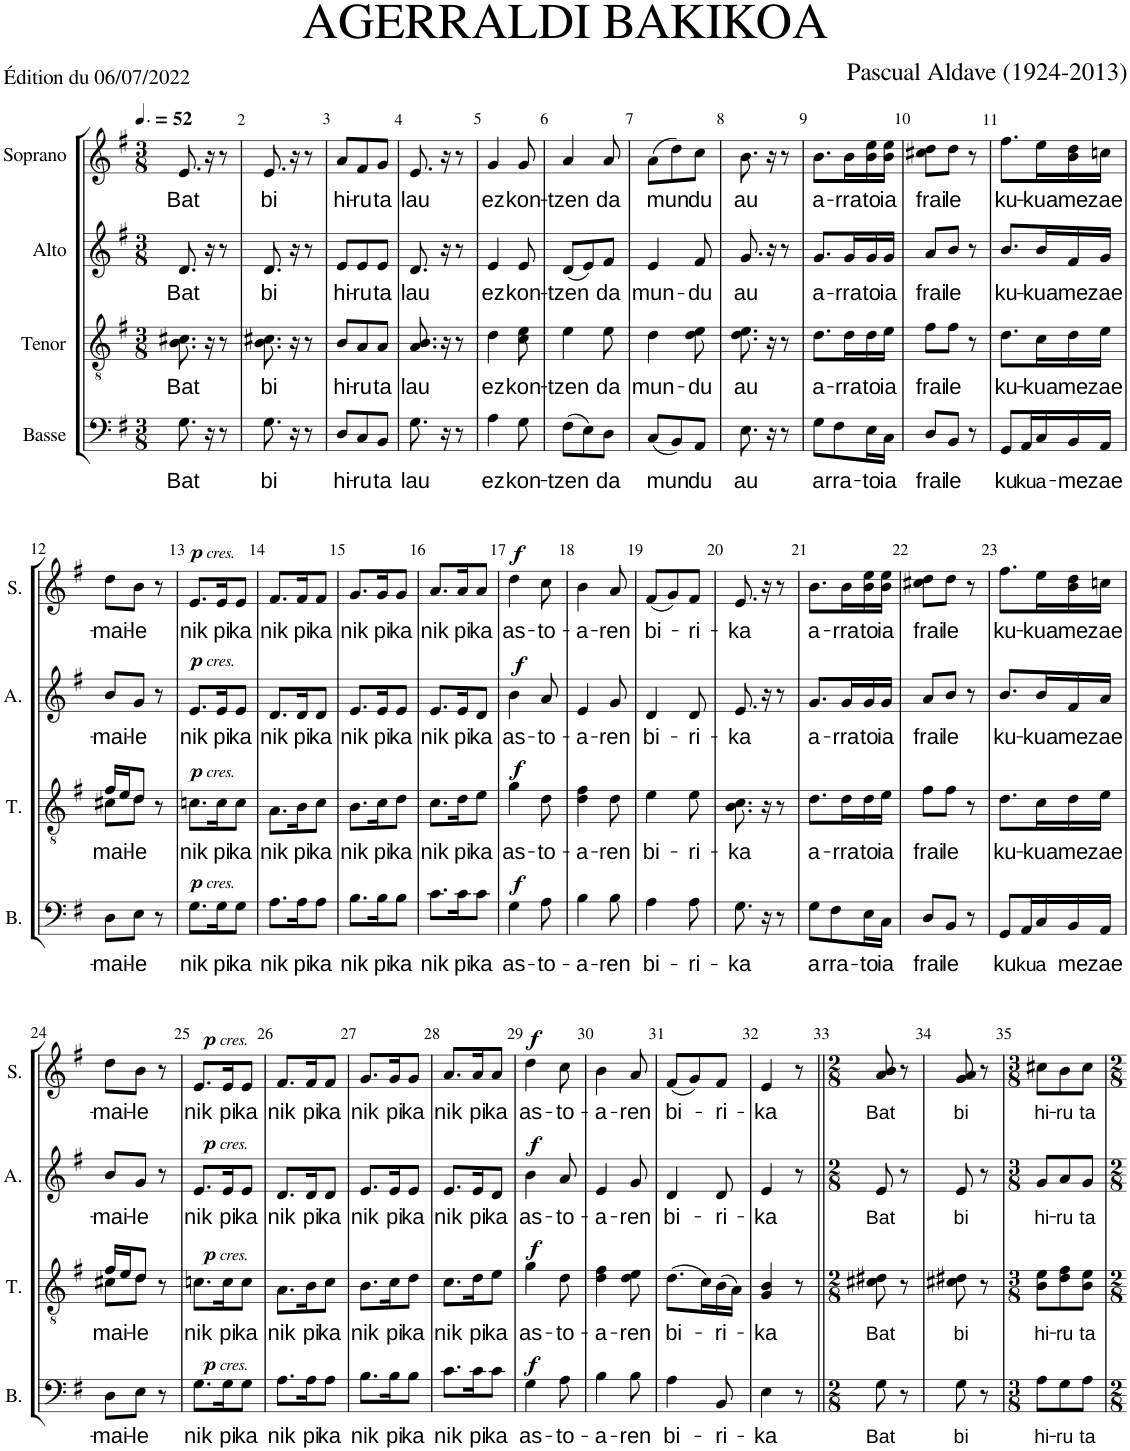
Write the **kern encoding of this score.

**kern	**text	**dynam	**kern	**text	**dynam	**kern	**text	**dynam	**kern	**text	**dynam
*part4	*part4	*part4	*part3	*part3	*part3	*part2	*part2	*part2	*part1	*part1	*part1
*staff4	*staff4	*staff4	*staff3	*staff3	*staff3	*staff2	*staff2	*staff2	*staff1	*staff1	*staff1
*I"Basse	*	*	*I"Tenor	*	*	*I"Alto	*	*	*I"Soprano	*	*
*I'B.	*	*	*I'T.	*	*	*I'A.	*	*	*I'S.	*	*
*clefF4	*	*	*clefGv2	*	*	*clefG2	*	*	*clefG2	*	*
*k[f#]	*	*	*k[f#]	*	*	*k[f#]	*	*	*k[f#]	*	*
*M3/8	*	*	*M3/8	*	*	*M3/8	*	*	*M3/8	*	*
*MM78	*	*	*MM78	*	*	*MM78	*	*	*MM78	*	*
=1	=1	=1	=1	=1	=1	=1	=1	=1	=1	=1	=1
!	!LO:LY:b	!	!	!LO:LY:b	!	!	!LO:LY:b	!	!	!LO:LY:b	!
8.G\	Bat	.	8.B\ 8.c#X\	Bat	.	8.d/	Bat	.	8.e/	Bat	.
16r	.	.	16r	.	.	16r	.	.	16r	.	.
8r	.	.	8r	.	.	8r	.	.	8r	.	.
=2	=2	=2	=2	=2	=2	=2	=2	=2	=2	=2	=2
!	!LO:LY:b	!	!	!LO:LY:b	!	!	!LO:LY:b	!	!	!LO:LY:b	!
8.G\	bi	.	8.B\ 8.c#X\	bi	.	8.d/	bi	.	8.e/	bi	.
16r	.	.	16r	.	.	16r	.	.	16r	.	.
8r	.	.	8r	.	.	8r	.	.	8r	.	.
=3	=3	=3	=3	=3	=3	=3	=3	=3	=3	=3	=3
!	!LO:LY:b	!	!	!LO:LY:b	!	!	!LO:LY:b	!	!	!LO:LY:b	!
8D/L	hi-	.	8B/L	hi-	.	8e/L	hi-	.	8a/L	hi-	.
!	!LO:LY:b	!	!	!LO:LY:b	!	!	!LO:LY:b	!	!	!LO:LY:b	!
8C/	-ru	.	8A/	-ru	.	8e/	-ru	.	8f#/	-ru	.
!	!LO:LY:b	!	!	!LO:LY:b	!	!	!LO:LY:b	!	!	!LO:LY:b	!
8BB/J	ta	.	8A/J	ta	.	8e/J	ta	.	8g/J	ta	.
=4	=4	=4	=4	=4	=4	=4	=4	=4	=4	=4	=4
!	!LO:LY:b	!	!	!LO:LY:b	!	!	!LO:LY:b	!	!	!LO:LY:b	!
8.G\	lau	.	8.A/ 8.B/	lau	.	8.d/	lau	.	8.e/	lau	.
16r	.	.	16r	.	.	16r	.	.	16r	.	.
8r	.	.	8r	.	.	8r	.	.	8r	.	.
=5	=5	=5	=5	=5	=5	=5	=5	=5	=5	=5	=5
!	!LO:LY:b	!	!	!LO:LY:b	!	!	!LO:LY:b	!	!	!LO:LY:b	!
4A\	ez-	.	4d\	ez-	.	4e/	ez-	.	4g/	ez-	.
!	!LO:LY:b	!	!	!LO:LY:b	!	!	!LO:LY:b	!	!	!LO:LY:b	!
8G\	-kon-	.	8c\ 8e\	-kon-	.	8e/	-kon-	.	8g/	-kon-	.
=6	=6	=6	=6	=6	=6	=6	=6	=6	=6	=6	=6
!	!LO:LY:b	!	!	!LO:LY:b	!	!	!LO:LY:b	!	!	!LO:LY:b	!
(8F#\L	-tzen	.	4e\	-tzen	.	(8d/L	-tzen	.	4a/	-tzen	.
8E\)	.	.	.	.	.	8e/)	.	.	.	.	.
!	!LO:LY:b	!	!	!LO:LY:b	!	!	!LO:LY:b	!	!	!LO:LY:b	!
8D\J	da	.	8e\	da	.	8f#/J	da	.	8a/	da	.
=7	=7	=7	=7	=7	=7	=7	=7	=7	=7	=7	=7
!	!LO:LY:b	!	!	!LO:LY:b	!	!	!LO:LY:b	!	!	!LO:LY:b	!
(8C/L	mun-	.	4d\	mun-	.	4e/	mun-	.	(8a\L	mun-	.
8BB/)	.	.	.	.	.	.	.	.	8dd\)	.	.
!	!LO:LY:b	!	!	!LO:LY:b	!	!	!LO:LY:b	!	!	!LO:LY:b	!
8AA/J	-du	.	8d\ 8e\	-du	.	8f#/	-du	.	8cc\J	-du	.
=8	=8	=8	=8	=8	=8	=8	=8	=8	=8	=8	=8
!	!LO:LY:b	!	!	!LO:LY:b	!	!	!LO:LY:b	!	!	!LO:LY:b	!
8.E\	au	.	8.d\ 8.e\	au	.	8.g/	au	.	8.b\	au	.
16r	.	.	16r	.	.	16r	.	.	16r	.	.
8r	.	.	8r	.	.	8r	.	.	8r	.	.
=9	=9	=9	=9	=9	=9	=9	=9	=9	=9	=9	=9
!	!LO:LY:b	!	!	!LO:LY:b	!	!	!LO:LY:b	!	!	!LO:LY:b	!
8G\L	a-	.	8.d\L	a-	.	8.g/L	a-	.	8.b\L	a-	.
!	!LO:LY:b	!	!	!	!	!	!	!	!	!	!
8F#\	-rra-	.	.	.	.	.	.	.	.	.	.
!	!	!	!	!LO:LY:b	!	!	!LO:LY:b	!	!	!LO:LY:b	!
.	.	.	16d\L	-rra-	.	16g/L	-rra-	.	16b\L	-rra-	.
!	!LO:LY:b	!	!	!LO:LY:b	!	!	!LO:LY:b	!	!	!LO:LY:b	!
16E\L	-to-	.	16d\	-to-	.	16g/	-to-	.	16b\ 16ee\	-to-	.
!	!LO:LY:b	!	!	!LO:LY:b	!	!	!LO:LY:b	!	!	!LO:LY:b	!
16C\JJ	-ia	.	16e\JJ	-ia	.	16g/JJ	-ia	.	16b\ 16ee\JJ	-ia	.
=10	=10	=10	=10	=10	=10	=10	=10	=10	=10	=10	=10
!	!LO:LY:b	!	!	!LO:LY:b	!	!	!LO:LY:b	!	!	!LO:LY:b	!
8D/L	frai-	.	8f#\L	frai-	.	8a/L	frai-	.	8cc#X\ 8dd\L	frai-	.
!	!LO:LY:b	!	!	!LO:LY:b	!	!	!LO:LY:b	!	!	!LO:LY:b	!
8BB/J	-le	.	8f#\J	-le	.	8b/J	-le	.	8dd\J	-le	.
8r	.	.	8r	.	.	8r	.	.	8r	.	.
=11	=11	=11	=11	=11	=11	=11	=11	=11	=11	=11	=11
!	!LO:LY:b	!	!	!LO:LY:b	!	!	!LO:LY:b	!	!	!LO:LY:b	!
8GG/L	ku-	.	8.d\L	ku-	.	8.b/L	ku-	.	8.ff#\L	ku-	.
!	!LO:LY:b	!	!	!	!	!	!	!	!	!	!
16AA/L	-ku-	.	.	.	.	.	.	.	.	.	.
!	!LO:LY:b	!	!	!LO:LY:b	!	!	!LO:LY:b	!	!	!LO:LY:b	!
16C/	-a-	.	16c\L	-kua-	.	16b/L	-kua-	.	16ee\L	-kua-	.
!	!LO:LY:b	!	!	!LO:LY:b	!	!	!LO:LY:b	!	!	!LO:LY:b	!
16BB/	-me-	.	16d\	-me-	.	16f#/	-me-	.	16b\ 16dd\	-me-	.
!	!LO:LY:b	!	!	!LO:LY:b	!	!	!LO:LY:b	!	!	!LO:LY:b	!
16AA/JJ	-zae-	.	16e\JJ	-zae-	.	16g/JJ	-zae-	.	16ccn\JJ	-zae-	.
!!LO:LB:g=z
=12	=12	=12	=12	=12	=12	=12	=12	=12	=12	=12	=12
!	!LO:LY:b	!	!	!LO:LY:b	!	!	!LO:LY:b	!	!	!LO:LY:b	!
*	*	*	*^	*	*	*	*	*	*	*	*
8D\L	-mai-	.	16f#/LL	8c#X\L	-mai-	.	8b/L	-mai-	.	8dd\L	-mai-	.
.	.	.	16e/J	.	.	.	.	.	.	.	.	.
!	!LO:LY:b	!	!	!	!LO:LY:b	!	!	!LO:LY:b	!	!	!LO:LY:b	!
8E\J	-le	.	8d/J	8d\J	-le	.	8g/J	-le	.	8b\J	-le	.
8r	.	.	8r	8ryy	.	.	8r	.	.	8r	.	.
=13	=13	=13	=13	=13	=13	=13	=13	=13	=13	=13	=13	=13
!	!LO:LY:b	!LO:DY:a	!	!	!LO:LY:b	!	!	!LO:LY:b	!	!	!LO:LY:b	!
!	!	!LO:DY:n=1:a	!	!	!	!LO:DY:a	!	!	!	!	!	!
!	!	!	!	!	!	!LO:DY:n=1:a	!	!	!LO:DY:a	!	!	!
!	!	!	!	!	!	!	!	!	!LO:DY:n=1:a	!	!	!LO:DY:a
!	!	!	!	!	!	!	!	!	!	!	!	!LO:DY:n=1:a
*	*	*	*v	*v	*	*	*	*	*	*	*	*
8.G\L	nik	p other-dynamics	8.cn\L	nik	p other-dynamics	8.e/L	nik	p other-dynamics	8.e/L	nik	p other-dynamics
!	!LO:LY:b	!	!	!LO:LY:b	!	!	!LO:LY:b	!	!	!LO:LY:b	!
16G\K	pi-	.	16c\K	pi-	.	16e/K	pi-	.	16e/K	pi-	.
!	!LO:LY:b	!	!	!LO:LY:b	!	!	!LO:LY:b	!	!	!LO:LY:b	!
8G\J	-ka	.	8c\J	-ka	.	8e/J	-ka	.	8e/J	-ka	.
=14	=14	=14	=14	=14	=14	=14	=14	=14	=14	=14	=14
!	!LO:LY:b	!	!	!LO:LY:b	!	!	!LO:LY:b	!	!	!LO:LY:b	!
8.A\L	nik	.	8.A\L	nik	.	8.d/L	nik	.	8.f#/L	nik	.
!	!LO:LY:b	!	!	!LO:LY:b	!	!	!LO:LY:b	!	!	!LO:LY:b	!
16A\K	pi-	.	16B\K	pi-	.	16d/K	pi-	.	16f#/K	pi-	.
!	!LO:LY:b	!	!	!LO:LY:b	!	!	!LO:LY:b	!	!	!LO:LY:b	!
8A\J	-ka	.	8c\J	-ka	.	8d/J	-ka	.	8f#/J	-ka	.
=15	=15	=15	=15	=15	=15	=15	=15	=15	=15	=15	=15
!	!LO:LY:b	!	!	!LO:LY:b	!	!	!LO:LY:b	!	!	!LO:LY:b	!
8.B\L	nik	.	8.B\L	nik	.	8.e/L	nik	.	8.g/L	nik	.
!	!LO:LY:b	!	!	!LO:LY:b	!	!	!LO:LY:b	!	!	!LO:LY:b	!
16B\K	pi-	.	16c\K	pi-	.	16e/K	pi-	.	16g/K	pi-	.
!	!LO:LY:b	!	!	!LO:LY:b	!	!	!LO:LY:b	!	!	!LO:LY:b	!
8B\J	-ka	.	8d\J	-ka	.	8e/J	-ka	.	8g/J	-ka	.
=16	=16	=16	=16	=16	=16	=16	=16	=16	=16	=16	=16
!	!LO:LY:b	!	!	!LO:LY:b	!	!	!LO:LY:b	!	!	!LO:LY:b	!
8.c\L	nik	.	8.c\L	nik	.	8.e/L	nik	.	8.a/L	nik	.
!	!LO:LY:b	!	!	!LO:LY:b	!	!	!LO:LY:b	!	!	!LO:LY:b	!
16c\K	pi-	.	16d\K	pi-	.	16e/K	pi-	.	16a/K	pi-	.
!	!LO:LY:b	!	!	!LO:LY:b	!	!	!LO:LY:b	!	!	!LO:LY:b	!
8c\J	-ka	.	8e\J	-ka	.	8d/J	-ka	.	8a/J	-ka	.
=17	=17	=17	=17	=17	=17	=17	=17	=17	=17	=17	=17
!	!LO:LY:b	!LO:DY:a	!	!LO:LY:b	!LO:DY:a	!	!LO:LY:b	!LO:DY:a	!	!LO:LY:b	!LO:DY:a
4G\	as-	f	4g\	as-	f	4b\	as-	f	4dd\	as-	f
!	!LO:LY:b	!	!	!LO:LY:b	!	!	!LO:LY:b	!	!	!LO:LY:b	!
8A\	-to-	.	8d\	-to-	.	8a/	-to-	.	8cc\	-to-	.
=18	=18	=18	=18	=18	=18	=18	=18	=18	=18	=18	=18
!	!LO:LY:b	!	!	!LO:LY:b	!	!	!LO:LY:b	!	!	!LO:LY:b	!
4B\	-a-	.	4d\ 4f#\	-a-	.	4e/	-a-	.	4b\	-a-	.
!	!LO:LY:b	!	!	!LO:LY:b	!	!	!LO:LY:b	!	!	!LO:LY:b	!
8B\	-ren	.	8d\	-ren	.	8g/	-ren	.	8a/	-ren	.
=19	=19	=19	=19	=19	=19	=19	=19	=19	=19	=19	=19
!	!LO:LY:b	!	!	!LO:LY:b	!	!	!LO:LY:b	!	!	!LO:LY:b	!
4A\	bi-	.	4e\	bi-	.	4d/	bi-	.	(8f#/L	bi-	.
.	.	.	.	.	.	.	.	.	8g/)	.	.
!	!LO:LY:b	!	!	!LO:LY:b	!	!	!LO:LY:b	!	!	!LO:LY:b	!
8A\	-ri-	.	8e\	-ri-	.	8d/	-ri-	.	8f#/J	-ri-	.
=20	=20	=20	=20	=20	=20	=20	=20	=20	=20	=20	=20
!	!LO:LY:b	!	!	!LO:LY:b	!	!	!LO:LY:b	!	!	!LO:LY:b	!
8.G\	-ka	.	8.B\ 8.c\	-ka	.	8.e/	-ka	.	8.e/	-ka	.
16r	.	.	16r	.	.	16r	.	.	16r	.	.
8r	.	.	8r	.	.	8r	.	.	8r	.	.
=21	=21	=21	=21	=21	=21	=21	=21	=21	=21	=21	=21
!	!LO:LY:b	!	!	!LO:LY:b	!	!	!LO:LY:b	!	!	!LO:LY:b	!
8G\L	a-	.	8.d\L	a-	.	8.g/L	a-	.	8.b\L	a-	.
!	!LO:LY:b	!	!	!	!	!	!	!	!	!	!
8F#\	-rra-	.	.	.	.	.	.	.	.	.	.
!	!	!	!	!LO:LY:b	!	!	!LO:LY:b	!	!	!LO:LY:b	!
.	.	.	16d\L	-rra-	.	16g/L	-rra-	.	16b\L	-rra-	.
!	!LO:LY:b	!	!	!LO:LY:b	!	!	!LO:LY:b	!	!	!LO:LY:b	!
16E\L	-to-	.	16d\	-to-	.	16g/	-to-	.	16b\ 16ee\	-to-	.
!	!LO:LY:b	!	!	!LO:LY:b	!	!	!LO:LY:b	!	!	!LO:LY:b	!
16C\JJ	-ia	.	16e\JJ	-ia	.	16g/JJ	-ia	.	16b\ 16ee\JJ	-ia	.
=22	=22	=22	=22	=22	=22	=22	=22	=22	=22	=22	=22
!	!LO:LY:b	!	!	!LO:LY:b	!	!	!LO:LY:b	!	!	!LO:LY:b	!
8D/L	frai-	.	8f#\L	frai-	.	8a/L	frai-	.	8cc#X\ 8dd\L	frai-	.
!	!LO:LY:b	!	!	!LO:LY:b	!	!	!LO:LY:b	!	!	!LO:LY:b	!
8BB/J	-le	.	8f#\J	-le	.	8b/J	-le	.	8dd\J	-le	.
8r	.	.	8r	.	.	8r	.	.	8r	.	.
=23	=23	=23	=23	=23	=23	=23	=23	=23	=23	=23	=23
!	!LO:LY:b	!	!	!LO:LY:b	!	!	!LO:LY:b	!	!	!LO:LY:b	!
8GG/L	ku-	.	8.d\L	ku-	.	8.b/L	ku-	.	8.ff#\L	ku-	.
!	!LO:LY:b	!	!	!	!	!	!	!	!	!	!
16AA/L	-ku-	.	.	.	.	.	.	.	.	.	.
!	!LO:LY:b	!	!	!LO:LY:b	!	!	!LO:LY:b	!	!	!LO:LY:b	!
16C/	-a	.	16c\L	-kua	.	16b/L	-kua	.	16ee\L	-kua	.
!	!LO:LY:b	!	!	!LO:LY:b	!	!	!LO:LY:b	!	!	!LO:LY:b	!
16BB/	-me-	.	16d\	me-	.	16f#/	me-	.	16b\ 16dd\	me-	.
!	!LO:LY:b	!	!	!LO:LY:b	!	!	!LO:LY:b	!	!	!LO:LY:b	!
16AA/JJ	-zae-	.	16e\JJ	-zae-	.	16a/JJ	-zae-	.	16ccn\JJ	-zae-	.
!!LO:LB:g=z
=24	=24	=24	=24	=24	=24	=24	=24	=24	=24	=24	=24
!	!LO:LY:b	!	!	!LO:LY:b	!	!	!LO:LY:b	!	!	!LO:LY:b	!
*	*	*	*^	*	*	*	*	*	*	*	*
8D\L	-mai-	.	16f#/LL	8c#X\L	-mai-	.	8b/L	-mai-	.	8dd\L	-mai-	.
.	.	.	16e/J	.	.	.	.	.	.	.	.	.
!	!LO:LY:b	!	!	!	!LO:LY:b	!	!	!LO:LY:b	!	!	!LO:LY:b	!
8E\J	-le	.	8d/J	8d\J	-le	.	8g/J	-le	.	8b\J	-le	.
8r	.	.	8r	8ryy	.	.	8r	.	.	8r	.	.
=25	=25	=25	=25	=25	=25	=25	=25	=25	=25	=25	=25	=25
!	!LO:LY:b	!LO:DY:a	!	!	!LO:LY:b	!	!	!LO:LY:b	!	!	!LO:LY:b	!
!	!	!LO:DY:n=1:a	!	!	!	!LO:DY:a	!	!	!	!	!	!
!	!	!	!	!	!	!LO:DY:n=1:a	!	!	!LO:DY:a	!	!	!
!	!	!	!	!	!	!	!	!	!LO:DY:n=1:a	!	!	!LO:DY:a
!	!	!	!	!	!	!	!	!	!	!	!	!LO:DY:n=1:a
*	*	*	*v	*v	*	*	*	*	*	*	*	*
8.G\L	nik	p other-dynamics	8.cn\L	nik	p other-dynamics	8.e/L	nik	p other-dynamics	8.e/L	nik	p other-dynamics
!	!LO:LY:b	!	!	!LO:LY:b	!	!	!LO:LY:b	!	!	!LO:LY:b	!
16G\K	pi-	.	16c\K	pi-	.	16e/K	pi-	.	16e/K	pi-	.
!	!LO:LY:b	!	!	!LO:LY:b	!	!	!LO:LY:b	!	!	!LO:LY:b	!
8G\J	-ka	.	8c\J	-ka	.	8e/J	-ka	.	8e/J	-ka	.
=26	=26	=26	=26	=26	=26	=26	=26	=26	=26	=26	=26
!	!LO:LY:b	!	!	!LO:LY:b	!	!	!LO:LY:b	!	!	!LO:LY:b	!
8.A\L	nik	.	8.A\L	nik	.	8.d/L	nik	.	8.f#/L	nik	.
!	!LO:LY:b	!	!	!LO:LY:b	!	!	!LO:LY:b	!	!	!LO:LY:b	!
16A\K	pi-	.	16B\K	pi-	.	16d/K	pi-	.	16f#/K	pi-	.
!	!LO:LY:b	!	!	!LO:LY:b	!	!	!LO:LY:b	!	!	!LO:LY:b	!
8A\J	-ka	.	8c\J	-ka	.	8d/J	-ka	.	8f#/J	-ka	.
=27	=27	=27	=27	=27	=27	=27	=27	=27	=27	=27	=27
!	!LO:LY:b	!	!	!LO:LY:b	!	!	!LO:LY:b	!	!	!LO:LY:b	!
8.B\L	nik	.	8.B\L	nik	.	8.e/L	nik	.	8.g/L	nik	.
!	!LO:LY:b	!	!	!LO:LY:b	!	!	!LO:LY:b	!	!	!LO:LY:b	!
16B\K	pi-	.	16c\K	pi-	.	16e/K	pi-	.	16g/K	pi-	.
!	!LO:LY:b	!	!	!LO:LY:b	!	!	!LO:LY:b	!	!	!LO:LY:b	!
8B\J	-ka	.	8d\J	-ka	.	8e/J	-ka	.	8g/J	-ka	.
=28	=28	=28	=28	=28	=28	=28	=28	=28	=28	=28	=28
!	!LO:LY:b	!	!	!LO:LY:b	!	!	!LO:LY:b	!	!	!LO:LY:b	!
8.c\L	nik	.	8.c\L	nik	.	8.e/L	nik	.	8.a/L	nik	.
!	!LO:LY:b	!	!	!LO:LY:b	!	!	!LO:LY:b	!	!	!LO:LY:b	!
16c\K	pi-	.	16d\K	pi-	.	16e/K	pi-	.	16a/K	pi-	.
!	!LO:LY:b	!	!	!LO:LY:b	!	!	!LO:LY:b	!	!	!LO:LY:b	!
8c\J	-ka	.	8e\J	-ka	.	8d/J	-ka	.	8a/J	-ka	.
=29	=29	=29	=29	=29	=29	=29	=29	=29	=29	=29	=29
!	!LO:LY:b	!LO:DY:a	!	!LO:LY:b	!LO:DY:a	!	!LO:LY:b	!LO:DY:a	!	!LO:LY:b	!LO:DY:a
4G\	as-	f	4g\	as-	f	4b\	as-	f	4dd\	as-	f
!	!LO:LY:b	!	!	!LO:LY:b	!	!	!LO:LY:b	!	!	!LO:LY:b	!
8A\	-to-	.	8d\	-to-	.	8a/	-to-	.	8cc\	-to-	.
=30	=30	=30	=30	=30	=30	=30	=30	=30	=30	=30	=30
!	!LO:LY:b	!	!	!LO:LY:b	!	!	!LO:LY:b	!	!	!LO:LY:b	!
4B\	-a-	.	4d\ 4f#\	-a-	.	4e/	-a-	.	4b\	-a-	.
!	!LO:LY:b	!	!	!LO:LY:b	!	!	!LO:LY:b	!	!	!LO:LY:b	!
8B\	-ren	.	8d\ 8e\	-ren	.	8g/	-ren	.	8a/	-ren	.
=31	=31	=31	=31	=31	=31	=31	=31	=31	=31	=31	=31
!	!LO:LY:b	!	!	!LO:LY:b	!	!	!LO:LY:b	!	!	!LO:LY:b	!
4A\	bi-	.	(8.d\L	bi-	.	4d/	bi-	.	(8f#/L	bi-	.
.	.	.	.	.	.	.	.	.	8g/)	.	.
.	.	.	16c\L)	.	.	.	.	.	.	.	.
!	!LO:LY:b	!	!	!LO:LY:b	!	!	!LO:LY:b	!	!	!LO:LY:b	!
8BB/	-ri-	.	(16B\	-ri-	.	8d/	-ri-	.	8f#/J	-ri-	.
.	.	.	16A\JJ)	.	.	.	.	.	.	.	.
=32	=32	=32	=32	=32	=32	=32	=32	=32	=32	=32	=32
!	!LO:LY:b	!	!	!LO:LY:b	!	!	!LO:LY:b	!	!	!LO:LY:b	!
4E\	-ka	.	4G/ 4B/	-ka	.	4e/	-ka	.	4e/	-ka	.
8r	.	.	8r	.	.	8r	.	.	8r	.	.
=33||	=33||	=33||	=33||	=33||	=33||	=33||	=33||	=33||	=33||	=33||	=33||
*M2/8	*	*	*M2/8	*	*	*M2/8	*	*	*M2/8	*	*
!	!LO:LY:b	!	!	!LO:LY:b	!	!	!LO:LY:b	!	!	!LO:LY:b	!
8G\	Bat	.	8c#X\ 8d#X\	Bat	.	8e/	Bat	.	8a/ 8b/	Bat	.
8r	.	.	8r	.	.	8r	.	.	8r	.	.
=34	=34	=34	=34	=34	=34	=34	=34	=34	=34	=34	=34
!	!LO:LY:b	!	!	!LO:LY:b	!	!	!LO:LY:b	!	!	!LO:LY:b	!
8G\	bi	.	8c#X\ 8d#X\	bi	.	8e/	bi	.	8g/ 8a/	bi	.
8r	.	.	8r	.	.	8r	.	.	8r	.	.
=35	=35	=35	=35	=35	=35	=35	=35	=35	=35	=35	=35
*M3/8	*	*	*M3/8	*	*	*M3/8	*	*	*M3/8	*	*
!	!LO:LY:b	!	!	!LO:LY:b	!	!	!LO:LY:b	!	!	!LO:LY:b	!
8A\L	hi-	.	8B\ 8e\L	hi-	.	8g/L	hi-	.	8cc#X\L	hi-	.
!	!LO:LY:b	!	!	!LO:LY:b	!	!	!LO:LY:b	!	!	!LO:LY:b	!
8G\	-ru	.	8d\ 8f#\	-ru	.	8a/	-ru	.	8b\	-ru	.
!	!LO:LY:b	!	!	!LO:LY:b	!	!	!LO:LY:b	!	!	!LO:LY:b	!
8A\J	ta	.	8B\ 8e\J	ta	.	8g/J	ta	.	8cc#\J	ta	.
=	=	=	=	=	=	=	=	=	=	=	=
*-	*-	*-	*-	*-	*-	*-	*-	*-	*-	*-	*-
